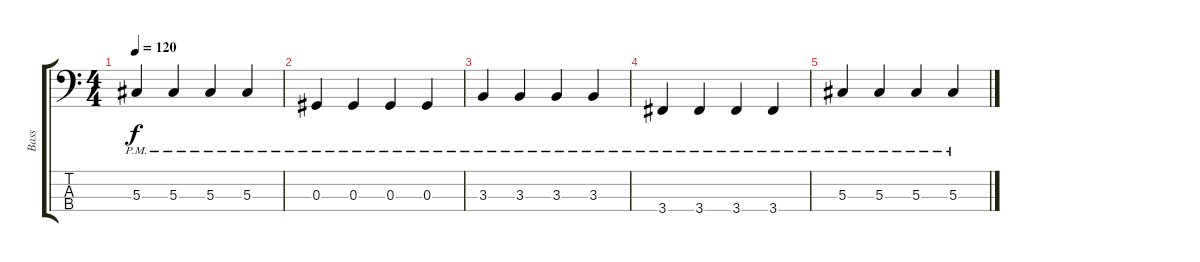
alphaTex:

\track ("Bass" "Bass") {instrument slapbass1}
\staff {score tabs}
\tuning (Gb2 Db2 Ab1 Eb1) {hide}
\ts (4 4)
\tempo 120
\clef f4
\ks c
5.3{pm}.4{dy f} 5.3{pm}.4 5.3{pm}.4 5.3{pm}.4 |
0.3{pm}.4 0.3{pm}.4 0.3{pm}.4 0.3{pm}.4 |
3.3{pm}.4 3.3{pm}.4 3.3{pm}.4 3.3{pm}.4 |
3.4{pm}.4 3.4{pm}.4 3.4{pm}.4 3.4{pm}.4 |
5.3{pm}.4 5.3{pm}.4 5.3{pm}.4 5.3{pm}.4
